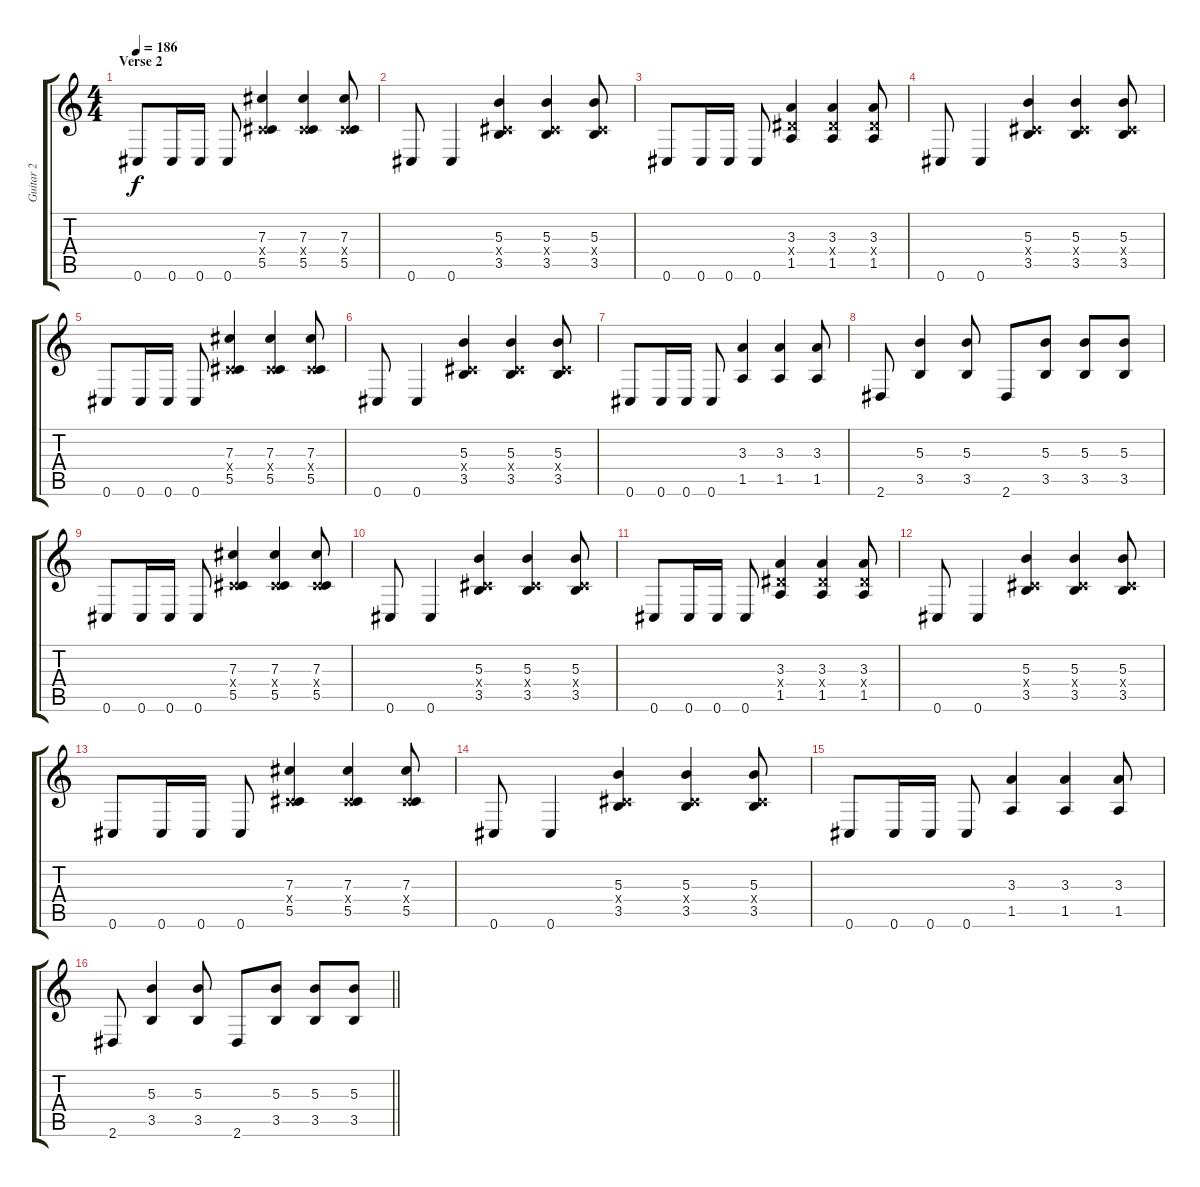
\track ("Guitar 2" "Guitar 2") {instrument distortionguitar}
\staff {score tabs}
\tuning (Eb4 Bb3 Gb3 Db3 Ab2 Db2) {hide}
\ts (4 4)
\section ("" "Verse 2")
\tempo 186
\clef g2
\ks c
0.6.8{dy f} 0.6.16 0.6.16 0.6.8 (7.3 0.4{x} 5.5).4 (7.3 0.4{x} 5.5).4 (7.3 0.4{x} 5.5).8 |
0.6.8 0.6.4 (5.3 0.4{x} 3.5).4 (5.3 0.4{x} 3.5).4 (5.3 0.4{x} 3.5).8 |
0.6.8 0.6.16 0.6.16 0.6.8 (3.3 2.4{x} 1.5).4 (3.3 2.4{x} 1.5).4 (3.3 2.4{x} 1.5).8 |
0.6.8 0.6.4 (5.3 0.4{x} 3.5).4 (5.3 0.4{x} 3.5).4 (5.3 0.4{x} 3.5).8 |
0.6.8 0.6.16 0.6.16 0.6.8 (7.3 0.4{x} 5.5).4 (7.3 0.4{x} 5.5).4 (7.3 0.4{x} 5.5).8 |
0.6.8 0.6.4 (5.3 0.4{x} 3.5).4 (5.3 0.4{x} 3.5).4 (5.3 0.4{x} 3.5).8 |
0.6.8 0.6.16 0.6.16 0.6.8 (3.3 1.5).4 (3.3 1.5).4 (3.3 1.5).8 |
2.6.8 (5.3 3.5).4 (5.3 3.5).8 2.6.8 (5.3 3.5).8 (5.3 3.5).8 (5.3 3.5).8 |
0.6.8 0.6.16 0.6.16 0.6.8 (7.3 0.4{x} 5.5).4 (7.3 0.4{x} 5.5).4 (7.3 0.4{x} 5.5).8 |
0.6.8 0.6.4 (5.3 0.4{x} 3.5).4 (5.3 0.4{x} 3.5).4 (5.3 0.4{x} 3.5).8 |
0.6.8 0.6.16 0.6.16 0.6.8 (3.3 2.4{x} 1.5).4 (3.3 2.4{x} 1.5).4 (3.3 2.4{x} 1.5).8 |
0.6.8 0.6.4 (5.3 0.4{x} 3.5).4 (5.3 0.4{x} 3.5).4 (5.3 0.4{x} 3.5).8 |
0.6.8 0.6.16 0.6.16 0.6.8 (7.3 0.4{x} 5.5).4 (7.3 0.4{x} 5.5).4 (7.3 0.4{x} 5.5).8 |
0.6.8 0.6.4 (5.3 0.4{x} 3.5).4 (5.3 0.4{x} 3.5).4 (5.3 0.4{x} 3.5).8 |
0.6.8 0.6.16 0.6.16 0.6.8 (3.3 1.5).4 (3.3 1.5).4 (3.3 1.5).8 |
\barLineRight lightlight
2.6.8 (5.3 3.5).4 (5.3 3.5).8 2.6.8 (5.3 3.5).8 (5.3 3.5).8 (5.3 3.5).8
